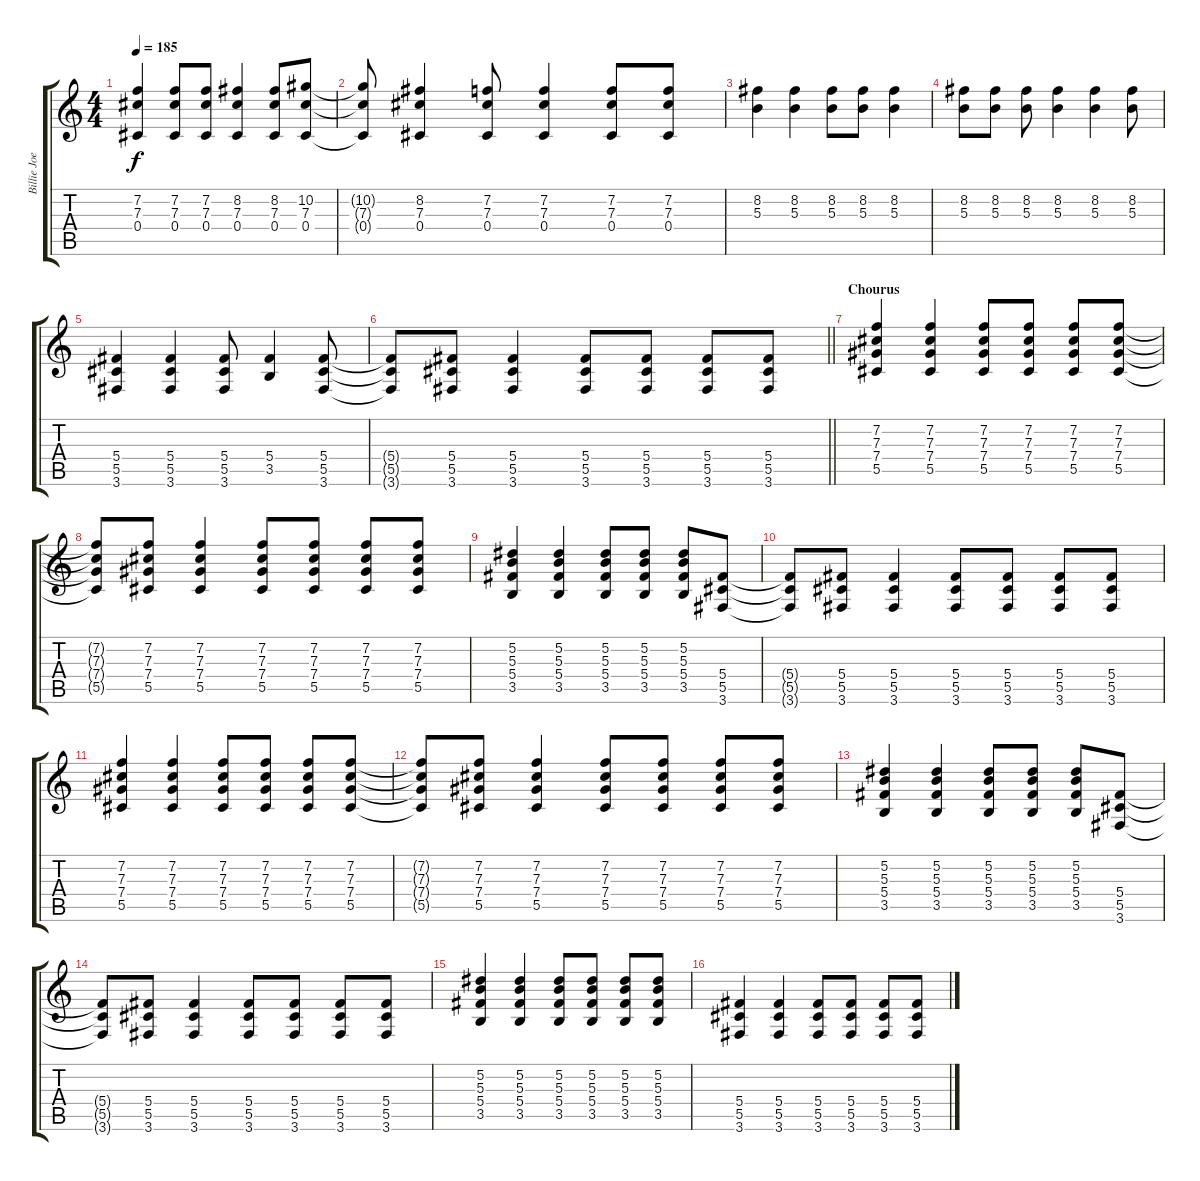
\track ("Billie Joe" "Billie Joe") {instrument distortionguitar}
\staff {score tabs}
\tuning (Eb4 Bb3 Gb3 Db3 Ab2 Eb2) {hide}
\ts (4 4)
\tempo 185
\clef g2
\ks c
(7.2 7.3 0.4).4{dy f} (7.2 7.3 0.4).8 (7.2 7.3 0.4).8 (8.2 7.3 0.4).4 (8.2 7.3 0.4).8 (10.2 7.3 0.4).8 |
(10.2{t} 7.3{t} 0.4{t}).8 (8.2 7.3 0.4).4 (7.2 7.3 0.4).8 (7.2 7.3 0.4).4 (7.2 7.3 0.4).8 (7.2 7.3 0.4).8 |
(8.2 5.3).4 (8.2 5.3).4 (8.2 5.3).8 (8.2 5.3).8 (8.2 5.3).4 |
(8.2 5.3).8 (8.2 5.3).8 (8.2 5.3).8 (8.2 5.3).4 (8.2 5.3).4 (8.2 5.3).8 |
(5.4 5.5 3.6).4 (5.4 5.5 3.6).4 (5.4 5.5 3.6).8 (5.4 3.5).4 (5.4 5.5 3.6).8 |
\barLineRight lightlight
(5.4{t} 5.5{t} 3.6{t}).8 (5.4 5.5 3.6).8 (5.4 5.5 3.6).4 (5.4 5.5 3.6).8 (5.4 5.5 3.6).8 (5.4 5.5 3.6).8 (5.4 5.5 3.6).8 |
\section ("" "Chourus")
(7.2 7.3 7.4 5.5).4 (7.2 7.3 7.4 5.5).4 (7.2 7.3 7.4 5.5).8 (7.2 7.3 7.4 5.5).8 (7.2 7.3 7.4 5.5).8 (7.2 7.3 7.4 5.5).8 |
(7.2{t} 7.3{t} 7.4{t} 5.5{t}).8 (7.2 7.3 7.4 5.5).8 (7.2 7.3 7.4 5.5).4 (7.2 7.3 7.4 5.5).8 (7.2 7.3 7.4 5.5).8 (7.2 7.3 7.4 5.5).8 (7.2 7.3 7.4 5.5).8 |
(5.2 5.3 5.4 3.5).4 (5.2 5.3 5.4 3.5).4 (5.2 5.3 5.4 3.5).8 (5.2 5.3 5.4 3.5).8 (5.2 5.3 5.4 3.5).8 (5.4 5.5 3.6).8 |
(5.4{t} 5.5{t} 3.6{t}).8 (5.4 5.5 3.6).8 (5.4 5.5 3.6).4 (5.4 5.5 3.6).8 (5.4 5.5 3.6).8 (5.4 5.5 3.6).8 (5.4 5.5 3.6).8 |
(7.2 7.3 7.4 5.5).4 (7.2 7.3 7.4 5.5).4 (7.2 7.3 7.4 5.5).8 (7.2 7.3 7.4 5.5).8 (7.2 7.3 7.4 5.5).8 (7.2 7.3 7.4 5.5).8 |
(7.2{t} 7.3{t} 7.4{t} 5.5{t}).8 (7.2 7.3 7.4 5.5).8 (7.2 7.3 7.4 5.5).4 (7.2 7.3 7.4 5.5).8 (7.2 7.3 7.4 5.5).8 (7.2 7.3 7.4 5.5).8 (7.2 7.3 7.4 5.5).8 |
(5.2 5.3 5.4 3.5).4 (5.2 5.3 5.4 3.5).4 (5.2 5.3 5.4 3.5).8 (5.2 5.3 5.4 3.5).8 (5.2 5.3 5.4 3.5).8 (5.4 5.5 3.6).8 |
(5.4{t} 5.5{t} 3.6{t}).8 (5.4 5.5 3.6).8 (5.4 5.5 3.6).4 (5.4 5.5 3.6).8 (5.4 5.5 3.6).8 (5.4 5.5 3.6).8 (5.4 5.5 3.6).8 |
(5.2 5.3 5.4 3.5).4 (5.2 5.3 5.4 3.5).4 (5.2 5.3 5.4 3.5).8 (5.2 5.3 5.4 3.5).8 (5.2 5.3 5.4 3.5).8 (5.2 5.3 5.4 3.5).8 |
(5.4 5.5 3.6).4 (5.4 5.5 3.6).4 (5.4 5.5 3.6).8 (5.4 5.5 3.6).8 (5.4 5.5 3.6).8 (5.4 5.5 3.6).8
